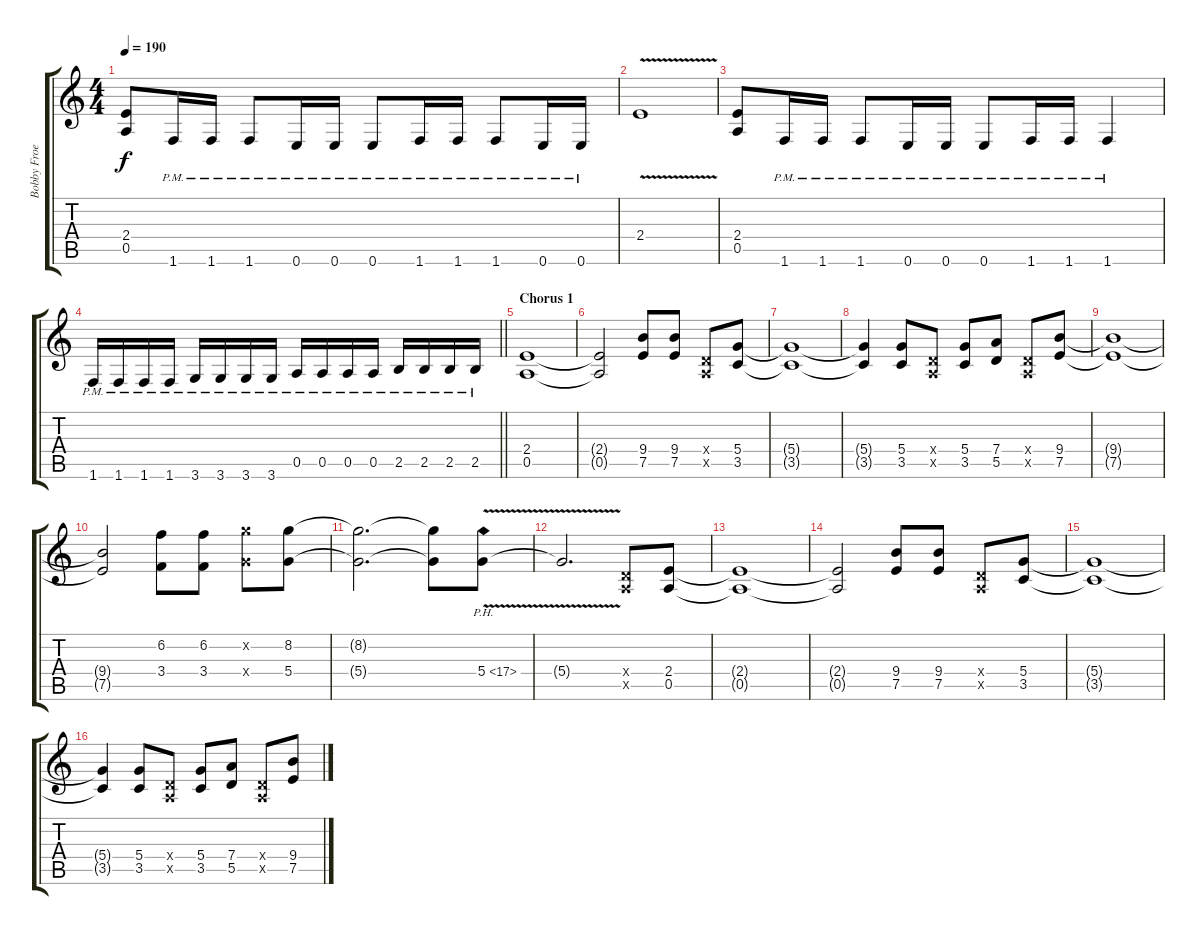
\track ("Bobby Froese" "Bobby Froe") {instrument distortionguitar}
\staff {score tabs}
\tuning (E4 B3 G3 D3 A2 E2) {hide}
\ts (4 4)
\tempo 190
\clef g2
\ks c
(2.4 0.5).8{dy f} 1.6{pm}.16 1.6{pm}.16 1.6{pm}.8 0.6{pm}.16 0.6{pm}.16 0.6{pm}.8 1.6{pm}.16 1.6{pm}.16 1.6{pm}.8 0.6{pm}.16 0.6{pm}.16 |
2.4{v}.1 |
(2.4 0.5).8 1.6{pm}.16 1.6{pm}.16 1.6{pm}.8 0.6{pm}.16 0.6{pm}.16 0.6{pm}.8 1.6{pm}.16 1.6{pm}.16 1.6{pm}.4 |
\barLineRight lightlight
1.6{pm}.16 1.6{pm}.16 1.6{pm}.16 1.6{pm}.16 3.6{pm}.16 3.6{pm}.16 3.6{pm}.16 3.6{pm}.16 0.5{pm}.16 0.5{pm}.16 0.5{pm}.16 0.5{pm}.16 2.5{pm}.16 2.5{pm}.16 2.5{pm}.16 2.5{pm}.16 |
\section ("" "Chorus 1")
(2.4 0.5).1 |
(2.4{t} 0.5{t}).2 (9.4 7.5).8 (9.4 7.5).8 (0.4{x} 0.5{x}).8 (5.4 3.5).8 |
(5.4{t} 3.5{t}).1 |
(5.4{t} 3.5{t}).4 (5.4 3.5).8 (0.4{x} 0.5{x}).8 (5.4 3.5).8 (7.4 5.5).8 (0.4{x} 0.5{x}).8 (9.4 7.5).8 |
(9.4{t} 7.5{t}).1 |
(9.4{t} 7.5{t}).2 (6.2 3.4).8 (6.2 3.4).8 (8.2{x} 5.4{x}).8 (8.2 5.4).8 |
(8.2{t} 5.4{t}).2{d} (8.2{t} 5.4{t}).8 5.4{ph 12 v}.8 |
5.4{v t}.2{d} (0.4{x} 0.5{x}).8 (2.4 0.5).8 |
(2.4{t} 0.5{t}).1 |
(2.4{t} 0.5{t}).2 (9.4 7.5).8 (9.4 7.5).8 (0.4{x} 0.5{x}).8 (5.4 3.5).8 |
(5.4{t} 3.5{t}).1 |
(5.4{t} 3.5{t}).4 (5.4 3.5).8 (0.4{x} 0.5{x}).8 (5.4 3.5).8 (7.4 5.5).8 (0.4{x} 0.5{x}).8 (9.4 7.5).8
